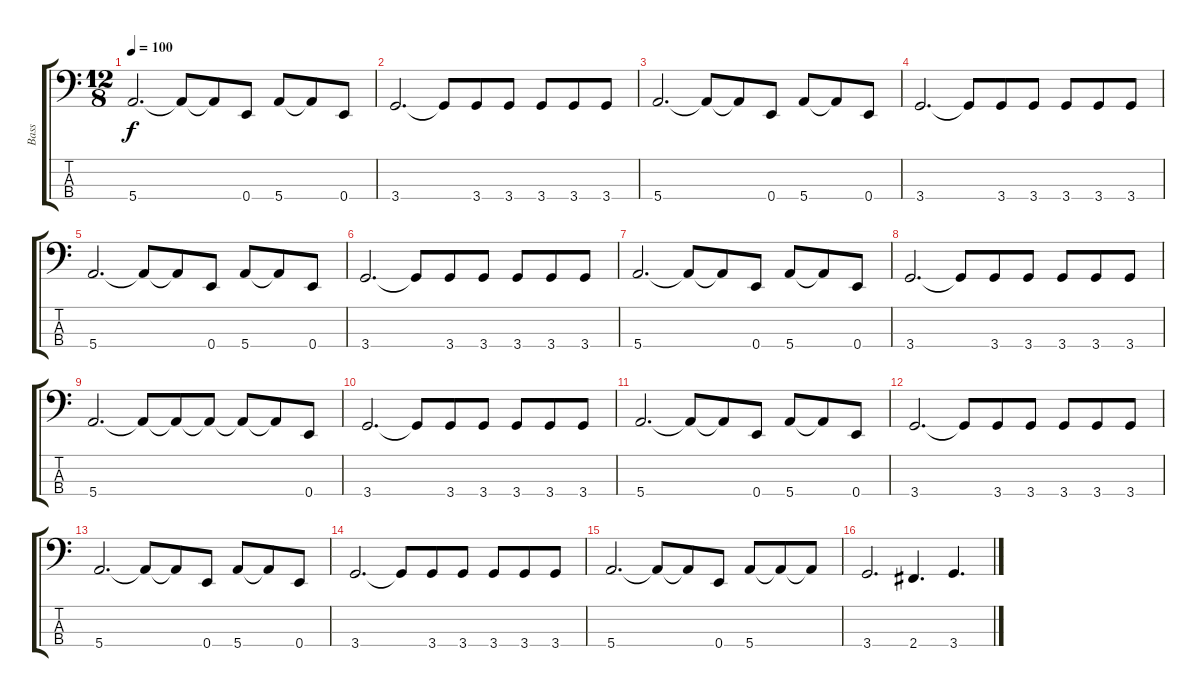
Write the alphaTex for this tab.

\track ("Bass" "Bass") {instrument electricbasspick}
\staff {score tabs}
\tuning (G2 D2 A1 E1) {hide}
\ts (12 8)
\tempo 100
\clef f4
\ks c
5.4.2{d dy f} 5.4{t}.8 5.4{t}.8 0.4.8 5.4.8 5.4{t}.8 0.4.8 |
3.4.2{d} 3.4{t}.8 3.4.8 3.4.8 3.4.8 3.4.8 3.4.8 |
5.4.2{d} 5.4{t}.8 5.4{t}.8 0.4.8 5.4.8 5.4{t}.8 0.4.8 |
3.4.2{d} 3.4{t}.8 3.4.8 3.4.8 3.4.8 3.4.8 3.4.8 |
5.4.2{d volume 8} 5.4{t}.8 5.4{t}.8 0.4.8 5.4.8 5.4{t}.8 0.4.8 |
3.4.2{d} 3.4{t}.8 3.4.8 3.4.8 3.4.8 3.4.8 3.4.8 |
5.4.2{d} 5.4{t}.8 5.4{t}.8 0.4.8 5.4.8 5.4{t}.8 0.4.8 |
3.4.2{d} 3.4{t}.8 3.4.8 3.4.8 3.4.8 3.4.8 3.4.8 |
5.4.2{d} 5.4{t}.8 5.4{t}.8 5.4{t}.8 5.4{t}.8 5.4{t}.8 0.4.8 |
3.4.2{d} 3.4{t}.8 3.4.8 3.4.8 3.4.8 3.4.8 3.4.8 |
5.4.2{d} 5.4{t}.8 5.4{t}.8 0.4.8 5.4.8 5.4{t}.8 0.4.8 |
3.4.2{d} 3.4{t}.8 3.4.8 3.4.8 3.4.8 3.4.8 3.4.8 |
5.4.2{d} 5.4{t}.8 5.4{t}.8 0.4.8 5.4.8 5.4{t}.8 0.4.8 |
3.4.2{d} 3.4{t}.8 3.4.8 3.4.8 3.4.8 3.4.8 3.4.8 |
5.4.2{d} 5.4{t}.8 5.4{t}.8 0.4.8 5.4.8 5.4{t}.8 5.4{t}.8 |
3.4.2{d} 2.4.4{d} 3.4.4{d}
